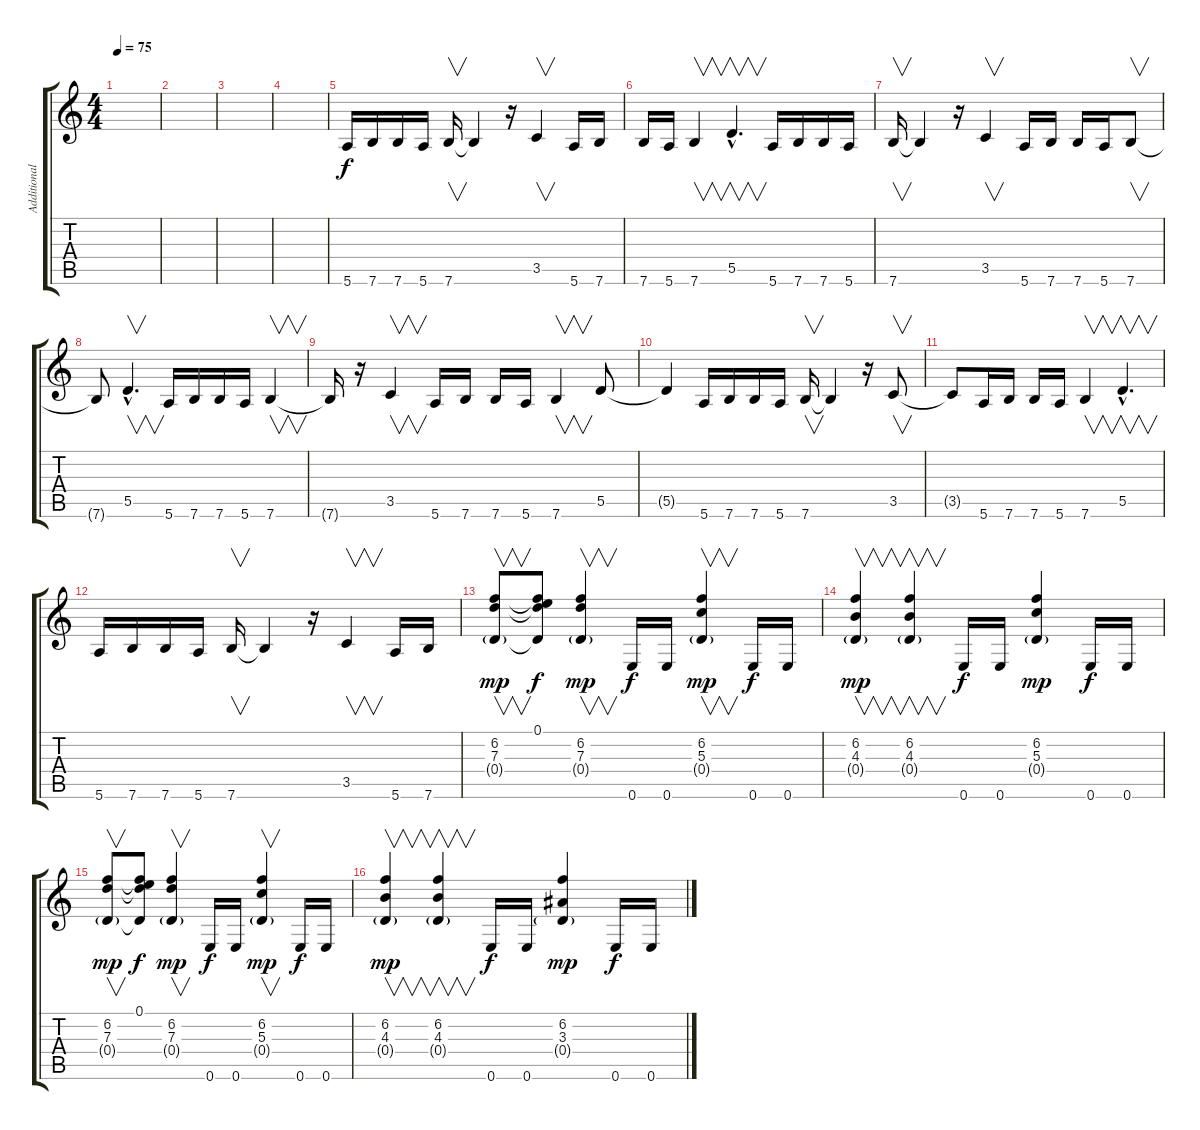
\track ("Additional Guitar" "Additional") {instrument distortionguitar}
\staff {score tabs}
\tuning (E4 B3 G3 D3 A2 E2) {hide}
\ts (4 4)
\tempo 75
\clef g2
\ks c
|
|
|
|
5.6.16 7.6.16 7.6.16 5.6.16 7.6.16{v} 7.6{t}.4 r.16 3.5.4{v} 5.6.16 7.6.16 |
7.6.16 5.6.16 7.6.4{v} 5.5{hac}.4{v d} 5.6.16 7.6.16 7.6.16 5.6.16 |
7.6.16{v} 7.6{t}.4 r.16 3.5.4{v} 5.6.16 7.6.16 7.6.16 5.6.16 7.6.8{v} |
7.6{t}.8 5.5{hac}.4{v d} 5.6.16 7.6.16 7.6.16 5.6.16 7.6.4{v} |
7.6{t}.16 r.16 3.5.4{v} 5.6.16 7.6.16 7.6.16 5.6.16 7.6.4{v} 5.5.8 |
5.5{t}.4 5.6.16 7.6.16 7.6.16 5.6.16 7.6.16{v} 7.6{t}.4 r.16 3.5.8{v} |
3.5{t}.8 5.6.16 7.6.16 7.6.16 5.6.16 7.6.4{v} 5.5{hac}.4{v d} |
5.6.16 7.6.16 7.6.16 5.6.16 7.6.16{v} 7.6{t}.4 r.16 3.5.4{v} 5.6.16 7.6.16 |
(6.2 7.3 0.4{g}).8{v dy mp} (0.1 6.2{t} 7.3{t} 0.4{t}).8{dy f} (6.2 7.3 0.4{g}).4{v dy mp} 0.6.16{dy f} 0.6.16 (6.2 5.3 0.4{g}).4{v dy mp} 0.6.16{dy f} 0.6.16 |
(6.2 4.3 0.4{g}).4{v dy mp} (6.2 4.3 0.4{g}).4{v} 0.6.16{dy f} 0.6.16 (6.2 5.3 0.4{g}).4{dy mp} 0.6.16{dy f} 0.6.16 |
(6.2 7.3 0.4{g}).8{v dy mp} (0.1 6.2{t} 7.3{t} 0.4{t}).8{dy f} (6.2 7.3 0.4{g}).4{v dy mp} 0.6.16{dy f} 0.6.16 (6.2 5.3 0.4{g}).4{v dy mp} 0.6.16{dy f} 0.6.16 |
(6.2 4.3 0.4{g}).4{v dy mp} (6.2 4.3 0.4{g}).4{v} 0.6.16{dy f} 0.6.16 (6.2 3.3 0.4{g}).4{dy mp} 0.6.16{dy f} 0.6.16
